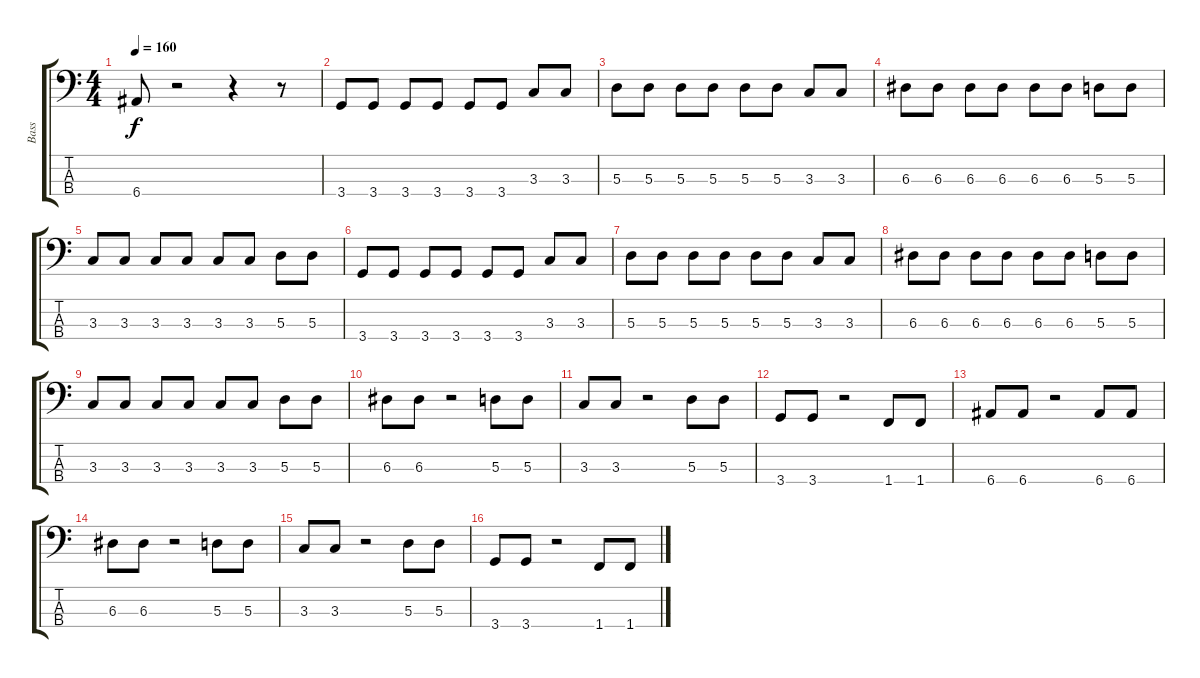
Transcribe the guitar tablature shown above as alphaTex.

\track ("Bass" "Bass") {instrument electricbasspick}
\staff {score tabs}
\tuning (G2 D2 A1 E1) {hide}
\ts (4 4)
\tempo 160
\clef f4
\ks c
6.4.8{dy f} r.2 r.4 r.8 |
3.4.8 3.4.8 3.4.8 3.4.8 3.4.8 3.4.8 3.3.8 3.3.8 |
5.3.8 5.3.8 5.3.8 5.3.8 5.3.8 5.3.8 3.3.8 3.3.8 |
6.3.8 6.3.8 6.3.8 6.3.8 6.3.8 6.3.8 5.3.8 5.3.8 |
3.3.8 3.3.8 3.3.8 3.3.8 3.3.8 3.3.8 5.3.8 5.3.8 |
3.4.8 3.4.8 3.4.8 3.4.8 3.4.8 3.4.8 3.3.8 3.3.8 |
5.3.8 5.3.8 5.3.8 5.3.8 5.3.8 5.3.8 3.3.8 3.3.8 |
6.3.8 6.3.8 6.3.8 6.3.8 6.3.8 6.3.8 5.3.8 5.3.8 |
3.3.8 3.3.8 3.3.8 3.3.8 3.3.8 3.3.8 5.3.8 5.3.8 |
6.3.8 6.3.8 r.2 5.3.8 5.3.8 |
3.3.8 3.3.8 r.2 5.3.8 5.3.8 |
3.4.8 3.4.8 r.2 1.4.8 1.4.8 |
6.4.8 6.4.8 r.2 6.4.8 6.4.8 |
6.3.8 6.3.8 r.2 5.3.8 5.3.8 |
3.3.8 3.3.8 r.2 5.3.8 5.3.8 |
3.4.8 3.4.8 r.2 1.4.8 1.4.8
